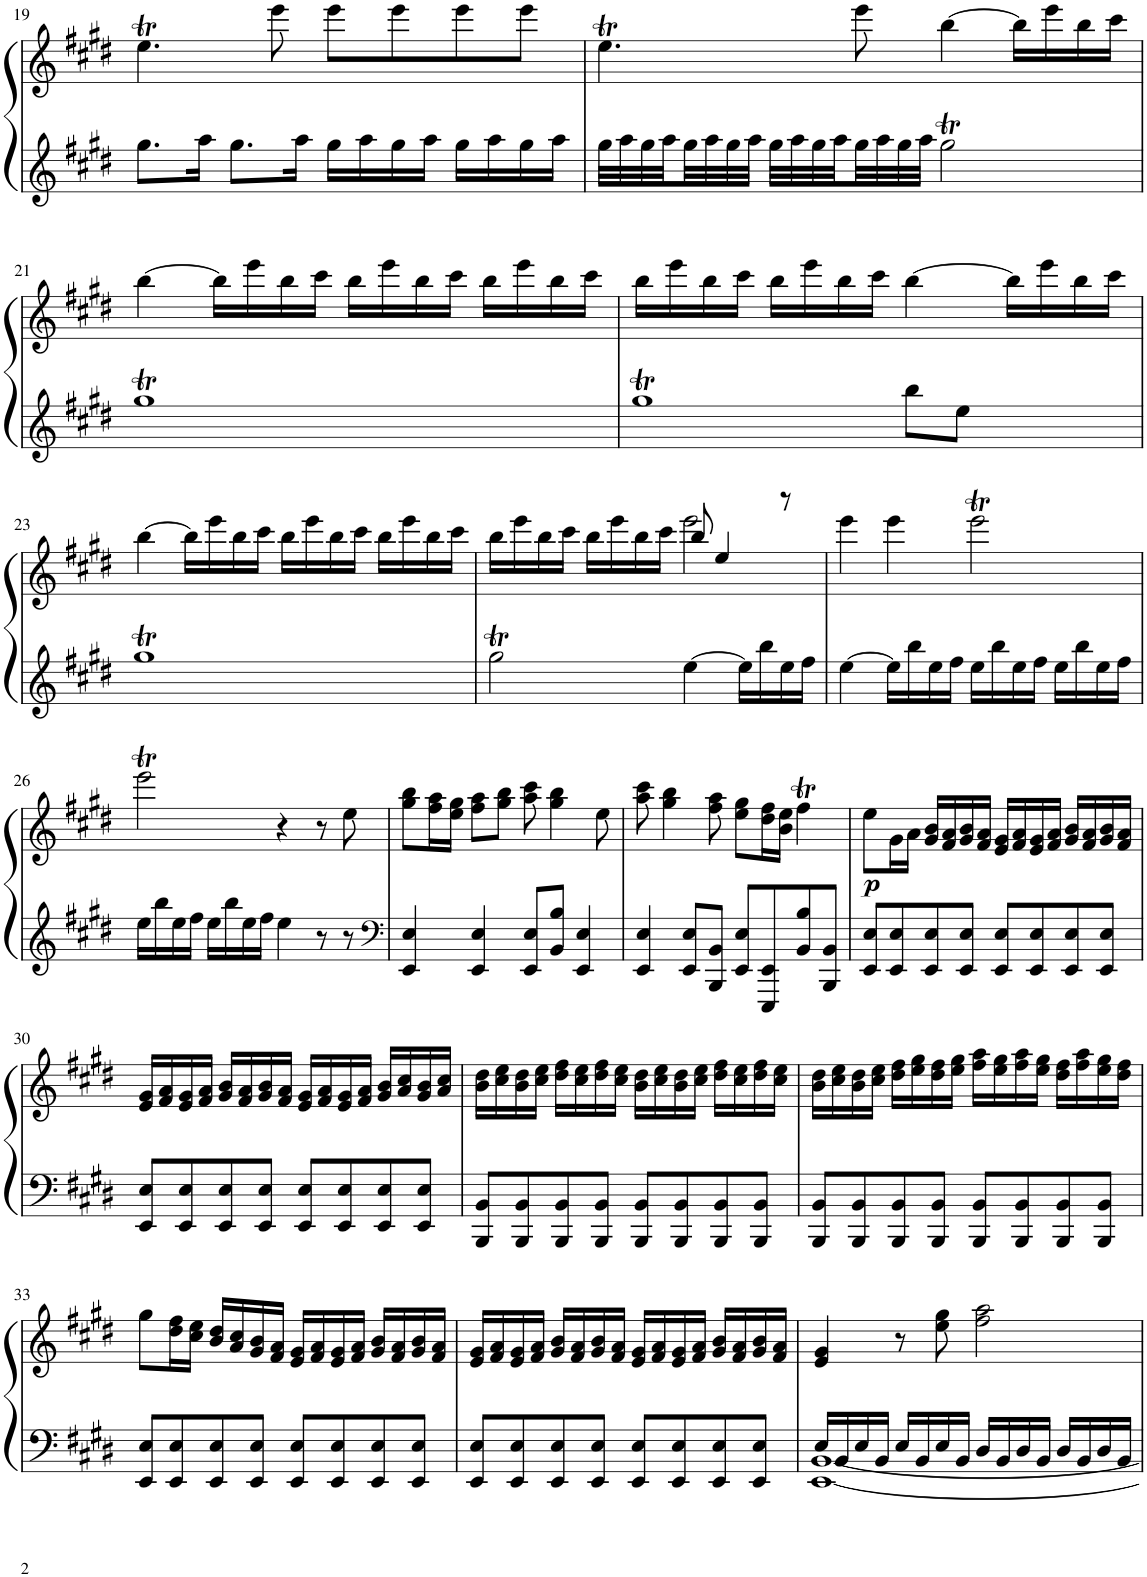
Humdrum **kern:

**kern	**kern	**dynam
*part1	*part1	*part1
*staff2	*staff1	*staff1/2
*I"Piano	*	*
*I'Pno.	*	*
!!LO:PB:g=z
*clefG2	*clefG2	*
*k[f#c#g#d#]	*k[f#c#g#d#]	*
*M4/4	*M4/4	*
=19	=19	=19
8.gg#\L	4.eeT\	.
16aa\Jk	.	.
8.gg#\L	.	.
.	8eee\	.
16aa\Jk	.	.
16gg#\LL	8eee\L	.
16aa\	.	.
16gg#\	8eee\	.
16aa\JJ	.	.
16gg#\LL	8eee\	.
16aa\	.	.
16gg#\	8eee\J	.
16aa\JJ	.	.
=20	=20	=20
32gg#\LLL	4.eeT\	.
32aa\	.	.
32gg#\	.	.
32aa\	.	.
32gg#\	.	.
32aa\	.	.
32gg#\	.	.
32aa\JJJ	.	.
32gg#\LLL	.	.
32aa\	.	.
32gg#\	.	.
32aa\	.	.
32gg#\	8eee\	.
32aa\	.	.
32gg#\	.	.
32aa\JJJ	.	.
2gg#t\	[4bb\	.
.	16bb\LL]	.
.	16eee\	.
.	16bb\	.
.	16ccc#\JJ	.
!!LO:LB:g=z
=21	=21	=21
1gg#t	[4bb\	.
.	16bb\LL]	.
.	16eee\	.
.	16bb\	.
.	16ccc#\JJ	.
.	16bb\LL	.
.	16eee\	.
.	16bb\	.
.	16ccc#\JJ	.
.	16bb\LL	.
.	16eee\	.
.	16bb\	.
.	16ccc#\JJ	.
=22	=22	=22
*^	*	*
1gg#t	2ryy	16bb\LL	.
.	.	16eee\	.
.	.	16bb\	.
.	.	16ccc#\JJ	.
.	.	16bb\LL	.
.	.	16eee\	.
.	.	16bb\	.
.	.	16ccc#\JJ	.
.	8bb\L	[4bb\	.
.	8ee\J	.	.
.	4ryy	16bb\LL]	.
.	.	16eee\	.
.	.	16bb\	.
.	.	16ccc#\JJ	.
*v	*v	*	*
!!LO:LB:g=z
=23	=23	=23
1gg#t	[4bb\	.
.	16bb\LL]	.
.	16eee\	.
.	16bb\	.
.	16ccc#\JJ	.
.	16bb\LL	.
.	16eee\	.
.	16bb\	.
.	16ccc#\JJ	.
.	16bb\LL	.
.	16eee\	.
.	16bb\	.
.	16ccc#\JJ	.
=24	=24	=24
*	*^	*
2gg#t\	16bb\LL	2ryy	.
.	16eee\	.	.
.	16bb\	.	.
.	16ccc#\JJ	.	.
.	16bb\LL	.	.
.	16eee\	.	.
.	16bb\	.	.
.	16ccc#\JJ	.	.
[4ee\	8bb/	2eee\	.
.	4ee/	.	.
16ee\LL]	.	.	.
16bb\	.	.	.
16ee\	8r	.	.
16ff#\JJ	.	.	.
*	*v	*v	*
=25	=25	=25
[4ee\	4eee\	.
16ee\LL]	4eee\	.
16bb\	.	.
16ee\	.	.
16ff#\JJ	.	.
16ee\LL	2eeeT\	.
16bb\	.	.
16ee\	.	.
16ff#\JJ	.	.
16ee\LL	.	.
16bb\	.	.
16ee\	.	.
16ff#\JJ	.	.
!!LO:LB:g=z
=26	=26	=26
16ee\LL	2eeeT\	.
16bb\	.	.
16ee\	.	.
16ff#\JJ	.	.
16ee\LL	.	.
16bb\	.	.
16ee\	.	.
16ff#\JJ	.	.
4ee\	4r	.
8r	8r	.
8r	8ee\	.
=27	=27	=27
*clefF4	*	*
4EE/ 4E/	8gg#\ 8bb\L	.
.	16ff#\ 16aa\L	.
.	16ee\ 16gg#\JJ	.
4EE/ 4E/	8ff#\ 8aa\L	.
.	8gg#\ 8bb\J	.
8EE/ 8E/L	8aa\ 8ccc#\	.
8BB/ 8B/J	4gg#\ 4bb\	.
4EE/ 4E/	.	.
.	8ee\	.
=28	=28	=28
4EE/ 4E/	8aa\ 8ccc#\	.
.	4gg#\ 4bb\	.
8EE/ 8E/L	.	.
8BBB/ 8BB/J	8ff#\ 8aa\	.
8EE/ 8E/L	8ee\ 8gg#\L	.
8EEE/ 8EE/	16dd#\ 16ff#\L	.
.	16b\ 16ee\JJ	.
8BB/ 8B/	4ff#T\	.
8BBB/ 8BB/J	.	.
=29	=29	=29
!	!	!LO:DY:b
8EE/ 8E/L	8ee\L	p
8EE/ 8E/	16g#\L	.
.	16a\JJ	.
8EE/ 8E/	16g#/ 16b/LL	.
.	16f#/ 16a/	.
8EE/ 8E/J	16g#/ 16b/	.
.	16f#/ 16a/JJ	.
8EE/ 8E/L	16e/ 16g#/LL	.
.	16f#/ 16a/	.
8EE/ 8E/	16e/ 16g#/	.
.	16f#/ 16a/JJ	.
8EE/ 8E/	16g#/ 16b/LL	.
.	16f#/ 16a/	.
8EE/ 8E/J	16g#/ 16b/	.
.	16f#/ 16a/JJ	.
!!LO:LB:g=z
=30	=30	=30
8EE/ 8E/L	16e/ 16g#/LL	.
.	16f#/ 16a/	.
8EE/ 8E/	16e/ 16g#/	.
.	16f#/ 16a/JJ	.
8EE/ 8E/	16g#/ 16b/LL	.
.	16f#/ 16a/	.
8EE/ 8E/J	16g#/ 16b/	.
.	16f#/ 16a/JJ	.
8EE/ 8E/L	16e/ 16g#/LL	.
.	16f#/ 16a/	.
8EE/ 8E/	16e/ 16g#/	.
.	16f#/ 16a/JJ	.
8EE/ 8E/	16g#/ 16b/LL	.
.	16a/ 16cc#/	.
8EE/ 8E/J	16g#/ 16b/	.
.	16a/ 16cc#/JJ	.
=31	=31	=31
8BBB/ 8BB/L	16b\ 16dd#\LL	.
.	16cc#\ 16ee\	.
8BBB/ 8BB/	16b\ 16dd#\	.
.	16cc#\ 16ee\JJ	.
8BBB/ 8BB/	16dd#\ 16ff#\LL	.
.	16cc#\ 16ee\	.
8BBB/ 8BB/J	16dd#\ 16ff#\	.
.	16cc#\ 16ee\JJ	.
8BBB/ 8BB/L	16b\ 16dd#\LL	.
.	16cc#\ 16ee\	.
8BBB/ 8BB/	16b\ 16dd#\	.
.	16cc#\ 16ee\JJ	.
8BBB/ 8BB/	16dd#\ 16ff#\LL	.
.	16cc#\ 16ee\	.
8BBB/ 8BB/J	16dd#\ 16ff#\	.
.	16cc#\ 16ee\JJ	.
=32	=32	=32
8BBB/ 8BB/L	16b\ 16dd#\LL	.
.	16cc#\ 16ee\	.
8BBB/ 8BB/	16b\ 16dd#\	.
.	16cc#\ 16ee\JJ	.
8BBB/ 8BB/	16dd#\ 16ff#\LL	.
.	16ee\ 16gg#\	.
8BBB/ 8BB/J	16dd#\ 16ff#\	.
.	16ee\ 16gg#\JJ	.
8BBB/ 8BB/L	16ff#\ 16aa\LL	.
.	16ee\ 16gg#\	.
8BBB/ 8BB/	16ff#\ 16aa\	.
.	16ee\ 16gg#\JJ	.
8BBB/ 8BB/	16dd#\ 16ff#\LL	.
.	16ff#\ 16aa\	.
8BBB/ 8BB/J	16ee\ 16gg#\	.
.	16dd#\ 16ff#\JJ	.
!!LO:LB:g=z
=33	=33	=33
8EE/ 8E/L	8gg#\L	.
8EE/ 8E/	16dd#\ 16ff#\L	.
.	16cc#\ 16ee\JJ	.
8EE/ 8E/	16b/ 16dd#/LL	.
.	16a/ 16cc#/	.
8EE/ 8E/J	16g#/ 16b/	.
.	16f#/ 16a/JJ	.
8EE/ 8E/L	16e/ 16g#/LL	.
.	16f#/ 16a/	.
8EE/ 8E/	16e/ 16g#/	.
.	16f#/ 16a/JJ	.
8EE/ 8E/	16g#/ 16b/LL	.
.	16f#/ 16a/	.
8EE/ 8E/J	16g#/ 16b/	.
.	16f#/ 16a/JJ	.
=34	=34	=34
8EE/ 8E/L	16e/ 16g#/LL	.
.	16f#/ 16a/	.
8EE/ 8E/	16e/ 16g#/	.
.	16f#/ 16a/JJ	.
8EE/ 8E/	16g#/ 16b/LL	.
.	16f#/ 16a/	.
8EE/ 8E/J	16g#/ 16b/	.
.	16f#/ 16a/JJ	.
8EE/ 8E/L	16e/ 16g#/LL	.
.	16f#/ 16a/	.
8EE/ 8E/	16e/ 16g#/	.
.	16f#/ 16a/JJ	.
8EE/ 8E/	16g#/ 16b/LL	.
.	16f#/ 16a/	.
8EE/ 8E/J	16g#/ 16b/	.
.	16f#/ 16a/JJ	.
=35	=35	=35
*^	*	*
16E/LL	[1EE [1BB	4e/ 4g#/	.
16BB/	.	.	.
16E/	.	.	.
16BB/JJ	.	.	.
16E/LL	.	8r	.
16BB/	.	.	.
16E/	.	8ee\ 8gg#\	.
16BB/JJ	.	.	.
16D#/LL	.	2ff#\ 2aa\	.
16BB/	.	.	.
16D#/	.	.	.
16BB/JJ	.	.	.
16D#/LL	.	.	.
16BB/	.	.	.
16D#/	.	.	.
16BB/JJ	.	.	.
*v	*v	*	*
=	=	=
*-	*-	*-
